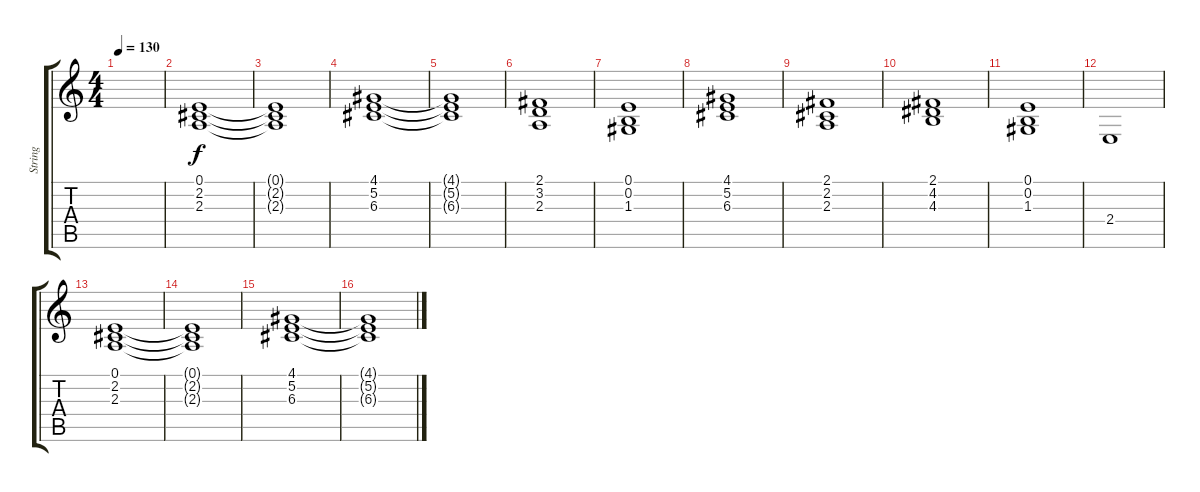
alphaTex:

\track ("String" "String") {instrument stringensemble1}
\staff {score tabs}
\tuning (E4 B3 G3 D3 A2 E2) {hide}
\ts (4 4)
\tempo 130
\clef g2
\ks c
|
(0.1 2.2 2.3).1 |
(0.1{t} 2.2{t} 2.3{t}).1 |
(4.1 5.2 6.3).1 |
(4.1{t} 5.2{t} 6.3{t}).1 |
(2.1 3.2 2.3).1 |
(0.1 0.2 1.3).1 |
(4.1 5.2 6.3).1 |
(2.1 2.2 2.3).1 |
(2.1 4.2 4.3).1 |
(0.1 0.2 1.3).1 |
2.4.1 |
(0.1 2.2 2.3).1 |
(0.1{t} 2.2{t} 2.3{t}).1 |
(4.1 5.2 6.3).1 |
(4.1{t} 5.2{t} 6.3{t}).1
